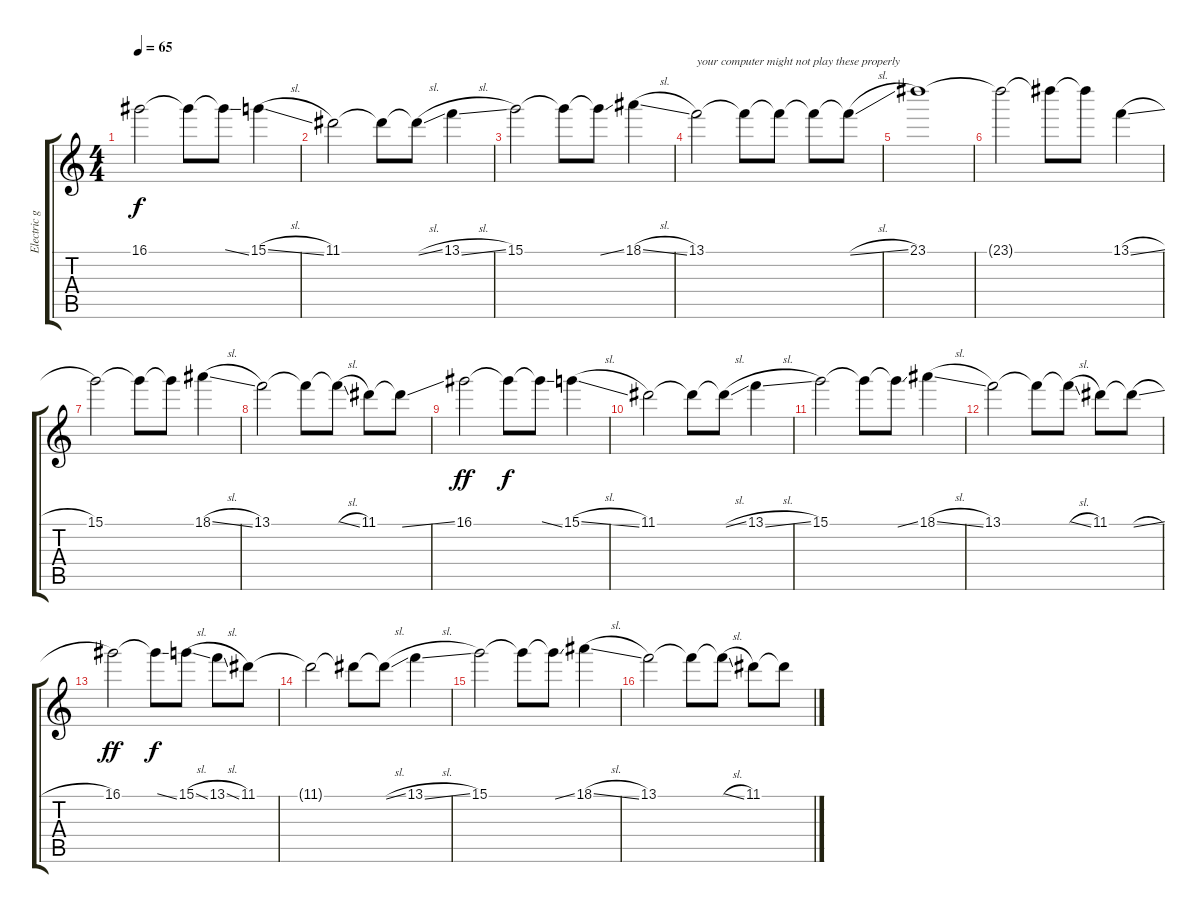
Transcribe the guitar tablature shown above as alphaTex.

\track ("Electric guitar" "Electric g") {instrument overdrivenguitar}
\staff {score tabs}
\tuning (E4 B3 G3 D3 A2 E2) {hide}
\ts (4 4)
\tempo 65
\clef g2
\ks c
16.1.2{dy f} 16.1{t}.8 16.1{ss t}.8 15.1{sl}.4 |
11.1.2 11.1{t}.8 11.1{sl t}.8 13.1{sl}.4 |
15.1.2 15.1{t}.8 15.1{ss t}.8 18.1{sl}.4 |
13.1.2{txt "your computer might not play these properly"} 13.1{t}.8 13.1{t}.8 13.1{t}.8 13.1{sl t}.8 |
23.1.1{volume 11} |
23.1{t}.2 23.1{t}.8 23.1{t}.8 13.1{sl}.4 |
15.1.2 15.1{t}.8 15.1{t}.8 18.1{sl}.4 |
13.1.2 13.1{t}.8 13.1{sl t}.8 11.1.8 11.1{ss t}.8 |
16.1.2{dy ff} 16.1{t}.8{dy f} 16.1{ss t}.8 15.1{sl}.4 |
11.1.2 11.1{t}.8 11.1{sl t}.8 13.1{sl}.4 |
15.1.2 15.1{t}.8 15.1{ss t}.8 18.1{sl}.4 |
13.1.2 13.1{t}.8 13.1{sl t}.8 11.1.8 11.1{sl t}.8 |
16.1.2{dy ff} 16.1{ss t}.8{dy f} 15.1{sl}.8 13.1{sl}.8 11.1.8 |
11.1{t}.2 11.1{t}.8 11.1{sl t}.8 13.1{sl}.4 |
15.1.2 15.1{t}.8 15.1{ss t}.8 18.1{sl}.4 |
13.1.2 13.1{t}.8 13.1{sl t}.8 11.1.8 11.1{sl t}.8
